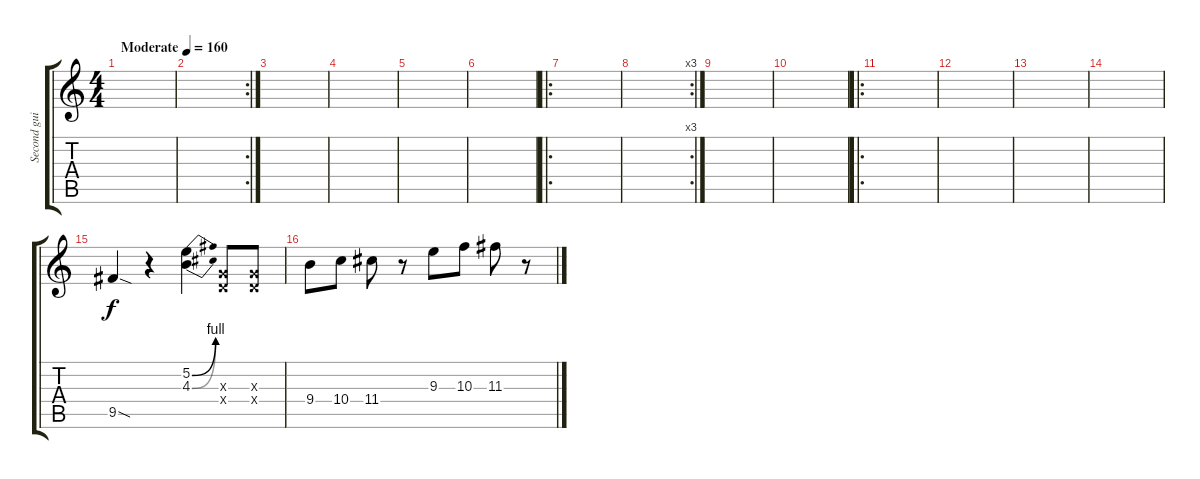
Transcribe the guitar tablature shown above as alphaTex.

\track ("Second guitar" "Second gui") {instrument electricguitarclean}
\staff {score tabs}
\tuning (E4 B3 G3 D3 A2 E2) {hide}
\ts (4 4)
\tempo (160 "Moderate")
\clef g2
\ks c
|
\rc 2
|
|
|
|
|
\ro
|
\rc 3
|
|
|
\ro
|
|
|
|
9.5{sod}.4 r.4 (5.2{be (bend 0 0 60 4)} 4.3{be (bend 0 0 60 4)}).4 (0.3{x} 0.4{x}).8 (0.3{x} 0.4{x}).8 |
9.4.8 10.4.8 11.4.8 r.8 9.3.8 10.3.8 11.3.8 r.8
